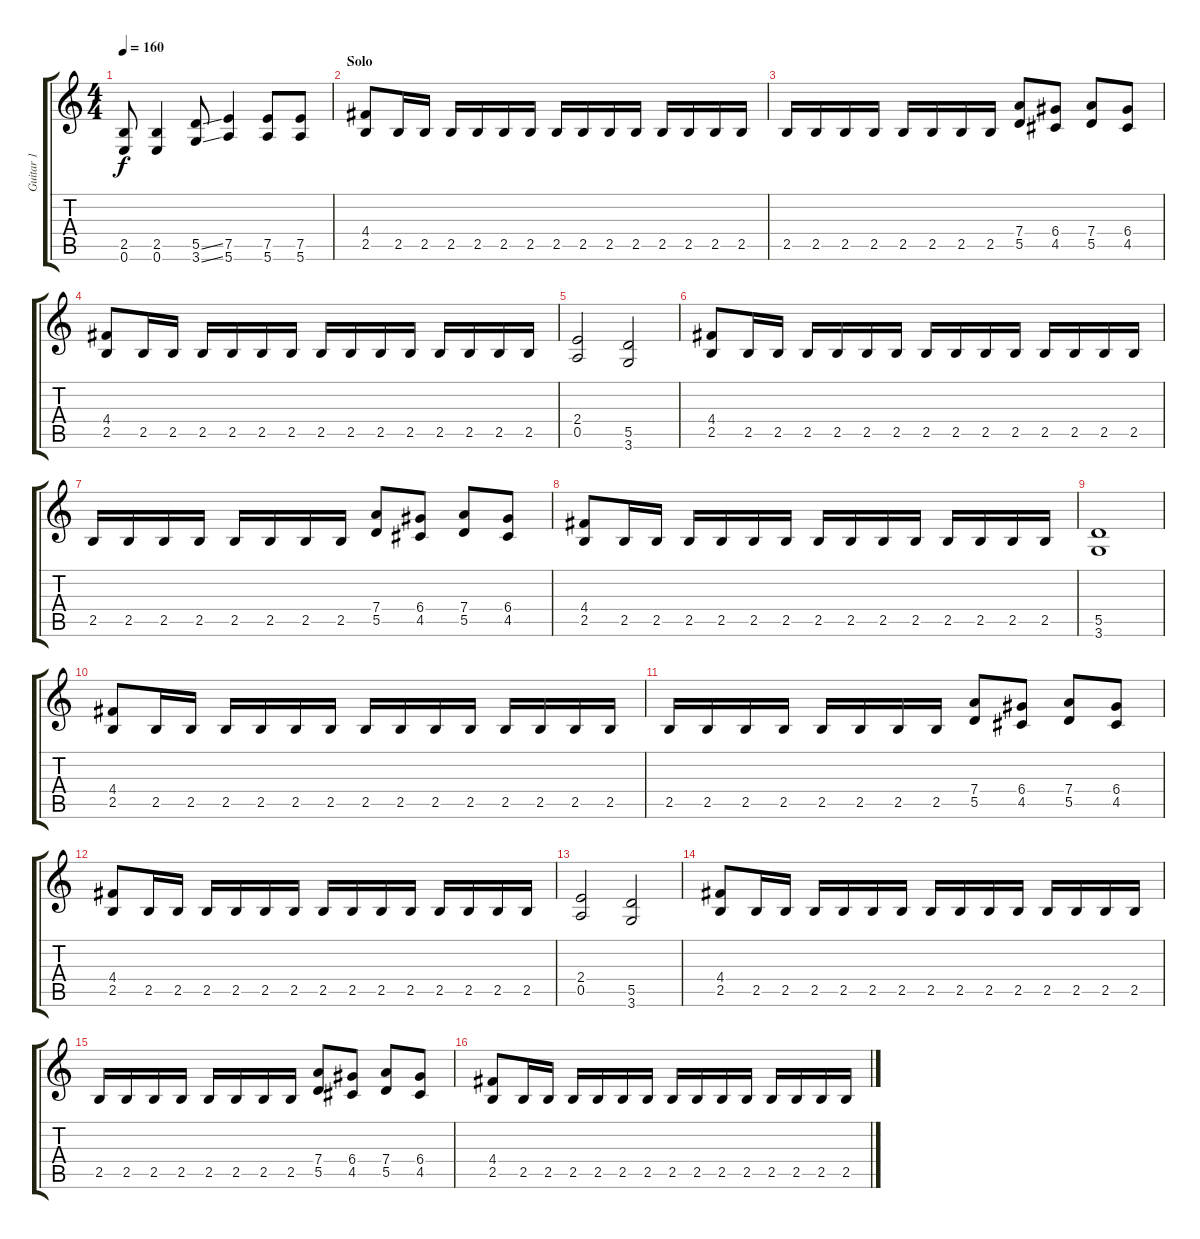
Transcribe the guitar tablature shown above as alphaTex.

\track ("Guitar 1" "Guitar 1") {instrument distortionguitar}
\staff {score tabs}
\tuning (E4 B3 G3 D3 A2 E2) {hide}
\ts (4 4)
\tempo 160
\clef g2
\ks c
(2.5 0.6).8{dy f} (2.5 0.6).4 (5.5{ss} 3.6{ss}).8 (7.5 5.6).4 (7.5 5.6).8 (7.5 5.6).8 |
\section ("" "Solo")
(4.4 2.5).8 2.5.16 2.5.16 2.5.16 2.5.16 2.5.16 2.5.16 2.5.16 2.5.16 2.5.16 2.5.16 2.5.16 2.5.16 2.5.16 2.5.16 |
2.5.16 2.5.16 2.5.16 2.5.16 2.5.16 2.5.16 2.5.16 2.5.16 (7.4 5.5).8 (6.4 4.5).8 (7.4 5.5).8 (6.4 4.5).8 |
(4.4 2.5).8 2.5.16 2.5.16 2.5.16 2.5.16 2.5.16 2.5.16 2.5.16 2.5.16 2.5.16 2.5.16 2.5.16 2.5.16 2.5.16 2.5.16 |
(2.4 0.5).2 (5.5 3.6).2 |
(4.4 2.5).8 2.5.16 2.5.16 2.5.16 2.5.16 2.5.16 2.5.16 2.5.16 2.5.16 2.5.16 2.5.16 2.5.16 2.5.16 2.5.16 2.5.16 |
2.5.16 2.5.16 2.5.16 2.5.16 2.5.16 2.5.16 2.5.16 2.5.16 (7.4 5.5).8 (6.4 4.5).8 (7.4 5.5).8 (6.4 4.5).8 |
(4.4 2.5).8 2.5.16 2.5.16 2.5.16 2.5.16 2.5.16 2.5.16 2.5.16 2.5.16 2.5.16 2.5.16 2.5.16 2.5.16 2.5.16 2.5.16 |
(5.5 3.6).1 |
(4.4 2.5).8 2.5.16 2.5.16 2.5.16 2.5.16 2.5.16 2.5.16 2.5.16 2.5.16 2.5.16 2.5.16 2.5.16 2.5.16 2.5.16 2.5.16 |
2.5.16 2.5.16 2.5.16 2.5.16 2.5.16 2.5.16 2.5.16 2.5.16 (7.4 5.5).8 (6.4 4.5).8 (7.4 5.5).8 (6.4 4.5).8 |
(4.4 2.5).8 2.5.16 2.5.16 2.5.16 2.5.16 2.5.16 2.5.16 2.5.16 2.5.16 2.5.16 2.5.16 2.5.16 2.5.16 2.5.16 2.5.16 |
(2.4 0.5).2 (5.5 3.6).2 |
(4.4 2.5).8 2.5.16 2.5.16 2.5.16 2.5.16 2.5.16 2.5.16 2.5.16 2.5.16 2.5.16 2.5.16 2.5.16 2.5.16 2.5.16 2.5.16 |
2.5.16 2.5.16 2.5.16 2.5.16 2.5.16 2.5.16 2.5.16 2.5.16 (7.4 5.5).8 (6.4 4.5).8 (7.4 5.5).8 (6.4 4.5).8 |
(4.4 2.5).8 2.5.16 2.5.16 2.5.16 2.5.16 2.5.16 2.5.16 2.5.16 2.5.16 2.5.16 2.5.16 2.5.16 2.5.16 2.5.16 2.5.16
